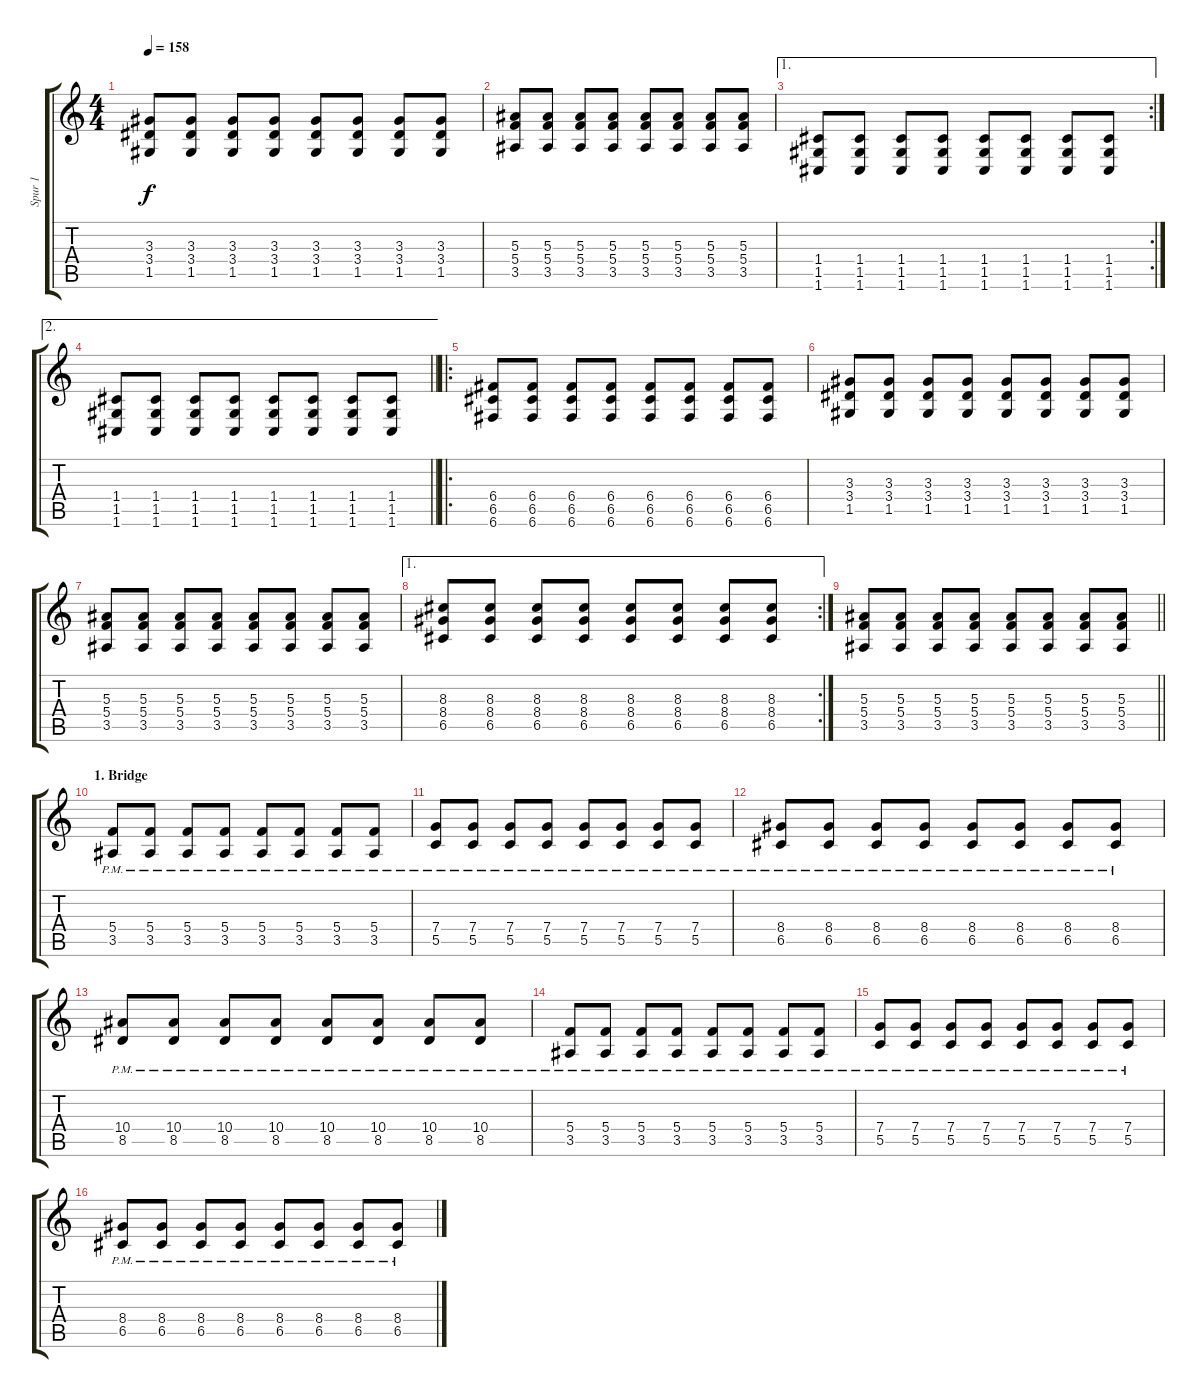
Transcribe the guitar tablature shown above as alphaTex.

\track ("Spur 1" "Spur 1") {instrument overdrivenguitar}
\staff {score tabs}
\tuning (D4 A3 F3 C3 G2 C2) {hide}
\ts (4 4)
\tempo 158
\clef g2
\ks c
(3.3 3.4 1.5).8{dy f} (3.3 3.4 1.5).8 (3.3 3.4 1.5).8 (3.3 3.4 1.5).8 (3.3 3.4 1.5).8 (3.3 3.4 1.5).8 (3.3 3.4 1.5).8 (3.3 3.4 1.5).8 |
(5.3 5.4 3.5).8 (5.3 5.4 3.5).8 (5.3 5.4 3.5).8 (5.3 5.4 3.5).8 (5.3 5.4 3.5).8 (5.3 5.4 3.5).8 (5.3 5.4 3.5).8 (5.3 5.4 3.5).8 |
\ae 1
\rc 2
(1.4 1.5 1.6).8 (1.4 1.5 1.6).8 (1.4 1.5 1.6).8 (1.4 1.5 1.6).8 (1.4 1.5 1.6).8 (1.4 1.5 1.6).8 (1.4 1.5 1.6).8 (1.4 1.5 1.6).8 |
\ae 2
\barLineRight lightlight
(1.4 1.5 1.6).8 (1.4 1.5 1.6).8 (1.4 1.5 1.6).8 (1.4 1.5 1.6).8 (1.4 1.5 1.6).8 (1.4 1.5 1.6).8 (1.4 1.5 1.6).8 (1.4 1.5 1.6).8 |
\ro
(6.4 6.5 6.6).8 (6.4 6.5 6.6).8 (6.4 6.5 6.6).8 (6.4 6.5 6.6).8 (6.4 6.5 6.6).8 (6.4 6.5 6.6).8 (6.4 6.5 6.6).8 (6.4 6.5 6.6).8 |
(3.3 3.4 1.5).8 (3.3 3.4 1.5).8 (3.3 3.4 1.5).8 (3.3 3.4 1.5).8 (3.3 3.4 1.5).8 (3.3 3.4 1.5).8 (3.3 3.4 1.5).8 (3.3 3.4 1.5).8 |
(5.3 5.4 3.5).8 (5.3 5.4 3.5).8 (5.3 5.4 3.5).8 (5.3 5.4 3.5).8 (5.3 5.4 3.5).8 (5.3 5.4 3.5).8 (5.3 5.4 3.5).8 (5.3 5.4 3.5).8 |
\ae 1
\rc 2
(8.3 8.4 6.5).8 (8.3 8.4 6.5).8 (8.3 8.4 6.5).8 (8.3 8.4 6.5).8 (8.3 8.4 6.5).8 (8.3 8.4 6.5).8 (8.3 8.4 6.5).8 (8.3 8.4 6.5).8 |
\barLineRight lightlight
(5.3 5.4 3.5).8 (5.3 5.4 3.5).8 (5.3 5.4 3.5).8 (5.3 5.4 3.5).8 (5.3 5.4 3.5).8 (5.3 5.4 3.5).8 (5.3 5.4 3.5).8 (5.3 5.4 3.5).8 |
\section ("" "1. Bridge")
(5.4{pm} 3.5{pm}).8{volume 10} (5.4{pm} 3.5{pm}).8 (5.4{pm} 3.5{pm}).8 (5.4{pm} 3.5{pm}).8 (5.4{pm} 3.5{pm}).8 (5.4{pm} 3.5{pm}).8 (5.4{pm} 3.5{pm}).8 (5.4{pm} 3.5{pm}).8 |
(7.4{pm} 5.5{pm}).8 (7.4{pm} 5.5{pm}).8 (7.4{pm} 5.5{pm}).8 (7.4{pm} 5.5{pm}).8 (7.4{pm} 5.5{pm}).8 (7.4{pm} 5.5{pm}).8 (7.4{pm} 5.5{pm}).8 (7.4{pm} 5.5{pm}).8 |
(8.4{pm} 6.5{pm}).8 (8.4{pm} 6.5{pm}).8 (8.4{pm} 6.5{pm}).8 (8.4{pm} 6.5{pm}).8 (8.4{pm} 6.5{pm}).8 (8.4{pm} 6.5{pm}).8 (8.4{pm} 6.5{pm}).8 (8.4{pm} 6.5{pm}).8 |
(10.4{pm} 8.5{pm}).8 (10.4{pm} 8.5{pm}).8 (10.4{pm} 8.5{pm}).8 (10.4{pm} 8.5{pm}).8 (10.4{pm} 8.5{pm}).8 (10.4{pm} 8.5{pm}).8 (10.4{pm} 8.5{pm}).8 (10.4{pm} 8.5{pm}).8 |
(5.4{pm} 3.5{pm}).8 (5.4{pm} 3.5{pm}).8 (5.4{pm} 3.5{pm}).8 (5.4{pm} 3.5{pm}).8 (5.4{pm} 3.5{pm}).8 (5.4{pm} 3.5{pm}).8 (5.4{pm} 3.5{pm}).8 (5.4{pm} 3.5{pm}).8 |
(7.4{pm} 5.5{pm}).8 (7.4{pm} 5.5{pm}).8 (7.4{pm} 5.5{pm}).8 (7.4{pm} 5.5{pm}).8 (7.4{pm} 5.5{pm}).8 (7.4{pm} 5.5{pm}).8 (7.4{pm} 5.5{pm}).8 (7.4{pm} 5.5{pm}).8 |
(8.4{pm} 6.5{pm}).8 (8.4{pm} 6.5{pm}).8 (8.4{pm} 6.5{pm}).8 (8.4{pm} 6.5{pm}).8 (8.4{pm} 6.5{pm}).8 (8.4{pm} 6.5{pm}).8 (8.4{pm} 6.5{pm}).8 (8.4{pm} 6.5{pm}).8
